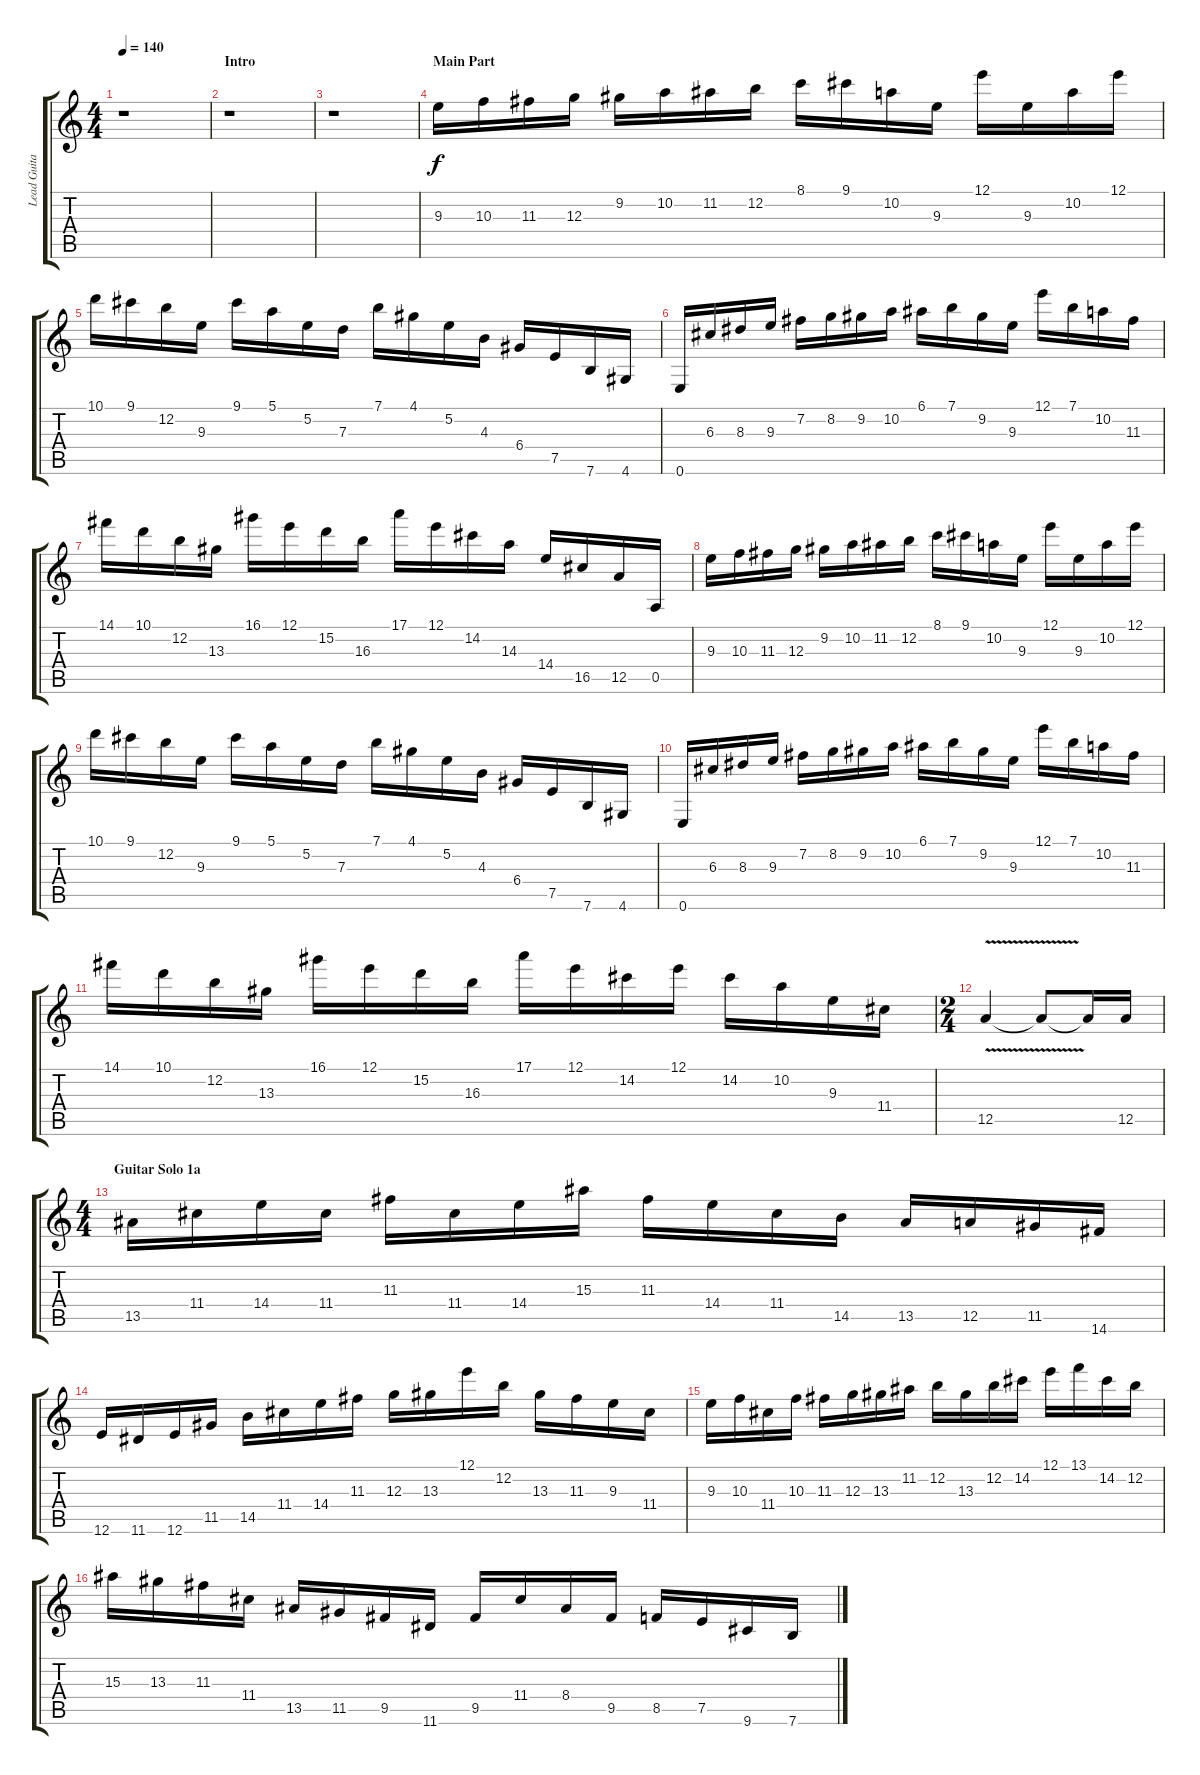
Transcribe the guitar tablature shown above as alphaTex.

\track ("Lead Guitar" "Lead Guita") {instrument distortionguitar}
\staff {score tabs}
\tuning (E4 B3 G3 D3 A2 E2) {hide}
\ts (4 4)
\tempo 140
\clef g2
\ks c
r.1{dy f instrument distortionguitar} |
\section ("" "Intro")
r.1 |
r.1 |
\section ("" "Main Part")
9.3.16 10.3.16 11.3.16 12.3.16 9.2.16 10.2.16 11.2.16 12.2.16 8.1.16 9.1.16 10.2.16 9.3.16 12.1.16 9.3.16 10.2.16 12.1.16 |
10.1.16 9.1.16 12.2.16 9.3.16 9.1.16 5.1.16 5.2.16 7.3.16 7.1.16 4.1.16 5.2.16 4.3.16 6.4.16 7.5.16 7.6.16 4.6.16 |
0.6.16 6.3.16 8.3.16 9.3.16 7.2.16 8.2.16 9.2.16 10.2.16 6.1.16 7.1.16 9.2.16 9.3.16 12.1.16 7.1.16 10.2.16 11.3.16 |
14.1.16 10.1.16 12.2.16 13.3.16 16.1.16 12.1.16 15.2.16 16.3.16 17.1.16 12.1.16 14.2.16 14.3.16 14.4.16 16.5.16 12.5.16 0.5.16 |
9.3.16 10.3.16 11.3.16 12.3.16 9.2.16 10.2.16 11.2.16 12.2.16 8.1.16 9.1.16 10.2.16 9.3.16 12.1.16 9.3.16 10.2.16 12.1.16 |
10.1.16 9.1.16 12.2.16 9.3.16 9.1.16 5.1.16 5.2.16 7.3.16 7.1.16 4.1.16 5.2.16 4.3.16 6.4.16 7.5.16 7.6.16 4.6.16 |
0.6.16 6.3.16 8.3.16 9.3.16 7.2.16 8.2.16 9.2.16 10.2.16 6.1.16 7.1.16 9.2.16 9.3.16 12.1.16 7.1.16 10.2.16 11.3.16 |
14.1.16 10.1.16 12.2.16 13.3.16 16.1.16 12.1.16 15.2.16 16.3.16 17.1.16 12.1.16 14.2.16 12.1.16 14.2.16 10.2.16 9.3.16 11.4.16 |
\ts (2 4)
12.5{v}.4 12.5{t}.8 12.5{t}.16 12.5.16 |
\ts (4 4)
\section ("" "Guitar Solo 1a")
13.5.16 11.4.16 14.4.16 11.4.16 11.3.16 11.4.16 14.4.16 15.3.16 11.3.16 14.4.16 11.4.16 14.5.16 13.5.16 12.5.16 11.5.16 14.6.16 |
12.6.16 11.6.16 12.6.16 11.5.16 14.5.16 11.4.16 14.4.16 11.3.16 12.3.16 13.3.16 12.1.16 12.2.16 13.3.16 11.3.16 9.3.16 11.4.16 |
9.3.16 10.3.16 11.4.16 10.3.16 11.3.16 12.3.16 13.3.16 11.2.16 12.2.16 13.3.16 12.2.16 14.2.16 12.1.16 13.1.16 14.2.16 12.2.16 |
15.3.16 13.3.16 11.3.16 11.4.16 13.5.16 11.5.16 9.5.16 11.6.16 9.5.16 11.4.16 8.4.16 9.5.16 8.5.16 7.5.16 9.6.16 7.6.16
